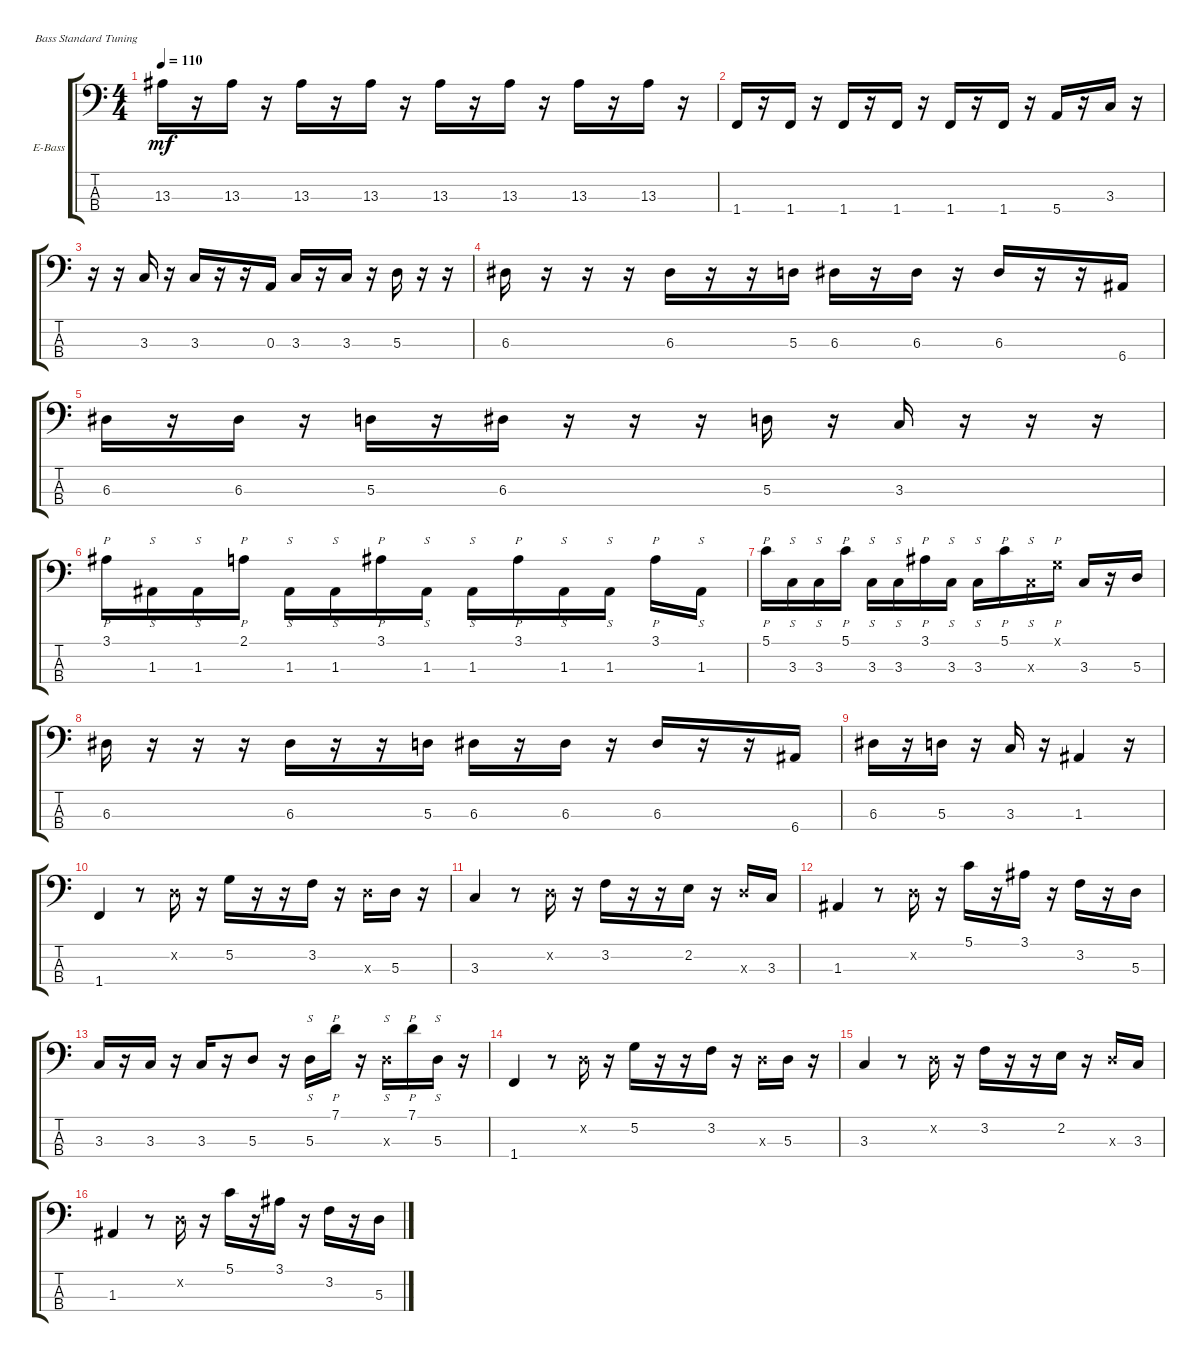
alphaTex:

\defaultSystemsLayout 4
\bracketExtendMode groupsimilarinstruments
\firstSystemTrackNameOrientation horizontal
\otherSystemsTrackNameOrientation horizontal
\track ("Electric Bass" "E-Bass") {instrument electricbassfinger}
\staff {score tabs}
\tuning (G2 D2 A1 E1)
\ts (4 4)
\tempo 110
\clef f4
\scale
0.333333
\ks c
13.3.16{dy mf} r.16 13.3.16 r.16 13.3.16 r.16 13.3.16 r.16 13.3.16 r.16 13.3.16 r.16 13.3.16 r.16 13.3.16 r.16 |
\scale
0.333333 1.4.16 r.16 1.4.16 r.16 1.4.16 r.16 1.4.16 r.16 1.4.16 r.16 1.4.16 r.16 5.4.16 r.16 3.3.16 r.16 |
\scale
0.333333 r.16 r.16 3.3.16 r.16 3.3.16 r.16 r.16 0.3.16 3.3.16 r.16 3.3.16 r.16 5.3.16 r.16 r.16 |
\scale
0.333333 6.3.16 r.16 r.16 r.16 6.3.16 r.16 r.16 5.3.16 6.3.16 r.16 6.3.16 r.16 6.3.16 r.16 r.16 6.4.16 |
\scale
0.333333 6.3.16 r.16 6.3.16 r.16 5.3.16 r.16 6.3.16 r.16 r.16 r.16 5.3.16 r.16 3.3.16 r.16 r.16 r.16 |
\scale
0.333333 3.1.16{p} 1.3.16{s} 1.3.16{s} 2.1.16{p} 1.3.16{s} 1.3.16{s} 3.1.16{p} 1.3.16{s} 1.3.16{s} 3.1.16{p} 1.3.16{s} 1.3.16{s} 3.1.16{p} 1.3.16{s} |
\scale
0.256303 5.1.16{p} 3.3.16{s} 3.3.16{s} 5.1.16{p} 3.3.16{s} 3.3.16{s} 3.1.16{p} 3.3.16{s} 3.3.16{s} 5.1.16{p} 3.3{x}.16{s} 0.1{x}.16{p} 3.3.16 r.16 5.3.16 |
\scale
0.256303 6.3.16 r.16 r.16 r.16 6.3.16 r.16 r.16 5.3.16 6.3.16 r.16 6.3.16 r.16 6.3.16 r.16 r.16 6.4.16 |
\scale
0.487395 6.3.16 r.16 5.3.16 r.16 3.3.16 r.16 1.3.4 r.16 |
\scale
0.487395 1.4.4 r.8 0.2{x}.16 r.16 5.2.16 r.16 r.16 3.2.16 r.16 5.3{x}.16 5.3.16 r.16 |
\scale
0.256303 3.3.4 r.8 0.2{x}.16 r.16 3.2.16 r.16 r.16 2.2.16 r.16 5.3{x}.16 3.3.16 |
\scale
0.256303 1.3.4 r.8 0.2{x}.16 r.16 5.1.16 r.16 3.1.16 r.16 3.2.16 r.16 5.3.16 |
\scale
0.333333 3.3.16 r.16 3.3.16 r.16 3.3.16 r.16 5.3.8 r.16 5.3.16{s} 7.1.16{p} r.16 5.3{x}.16{s} 7.1.16{p} 5.3.16{s} r.16 |
\scale
0.333333 1.4.4 r.8 0.2{x}.16 r.16 5.2.16 r.16 r.16 3.2.16 r.16 5.3{x}.16 5.3.16 r.16 |
\scale
0.333333 3.3.4 r.8 0.2{x}.16 r.16 3.2.16 r.16 r.16 2.2.16 r.16 5.3{x}.16 3.3.16 |
\scale
0.333333 1.3.4 r.8 0.2{x}.16 r.16 5.1.16 r.16 3.1.16 r.16 3.2.16 r.16 5.3.16
